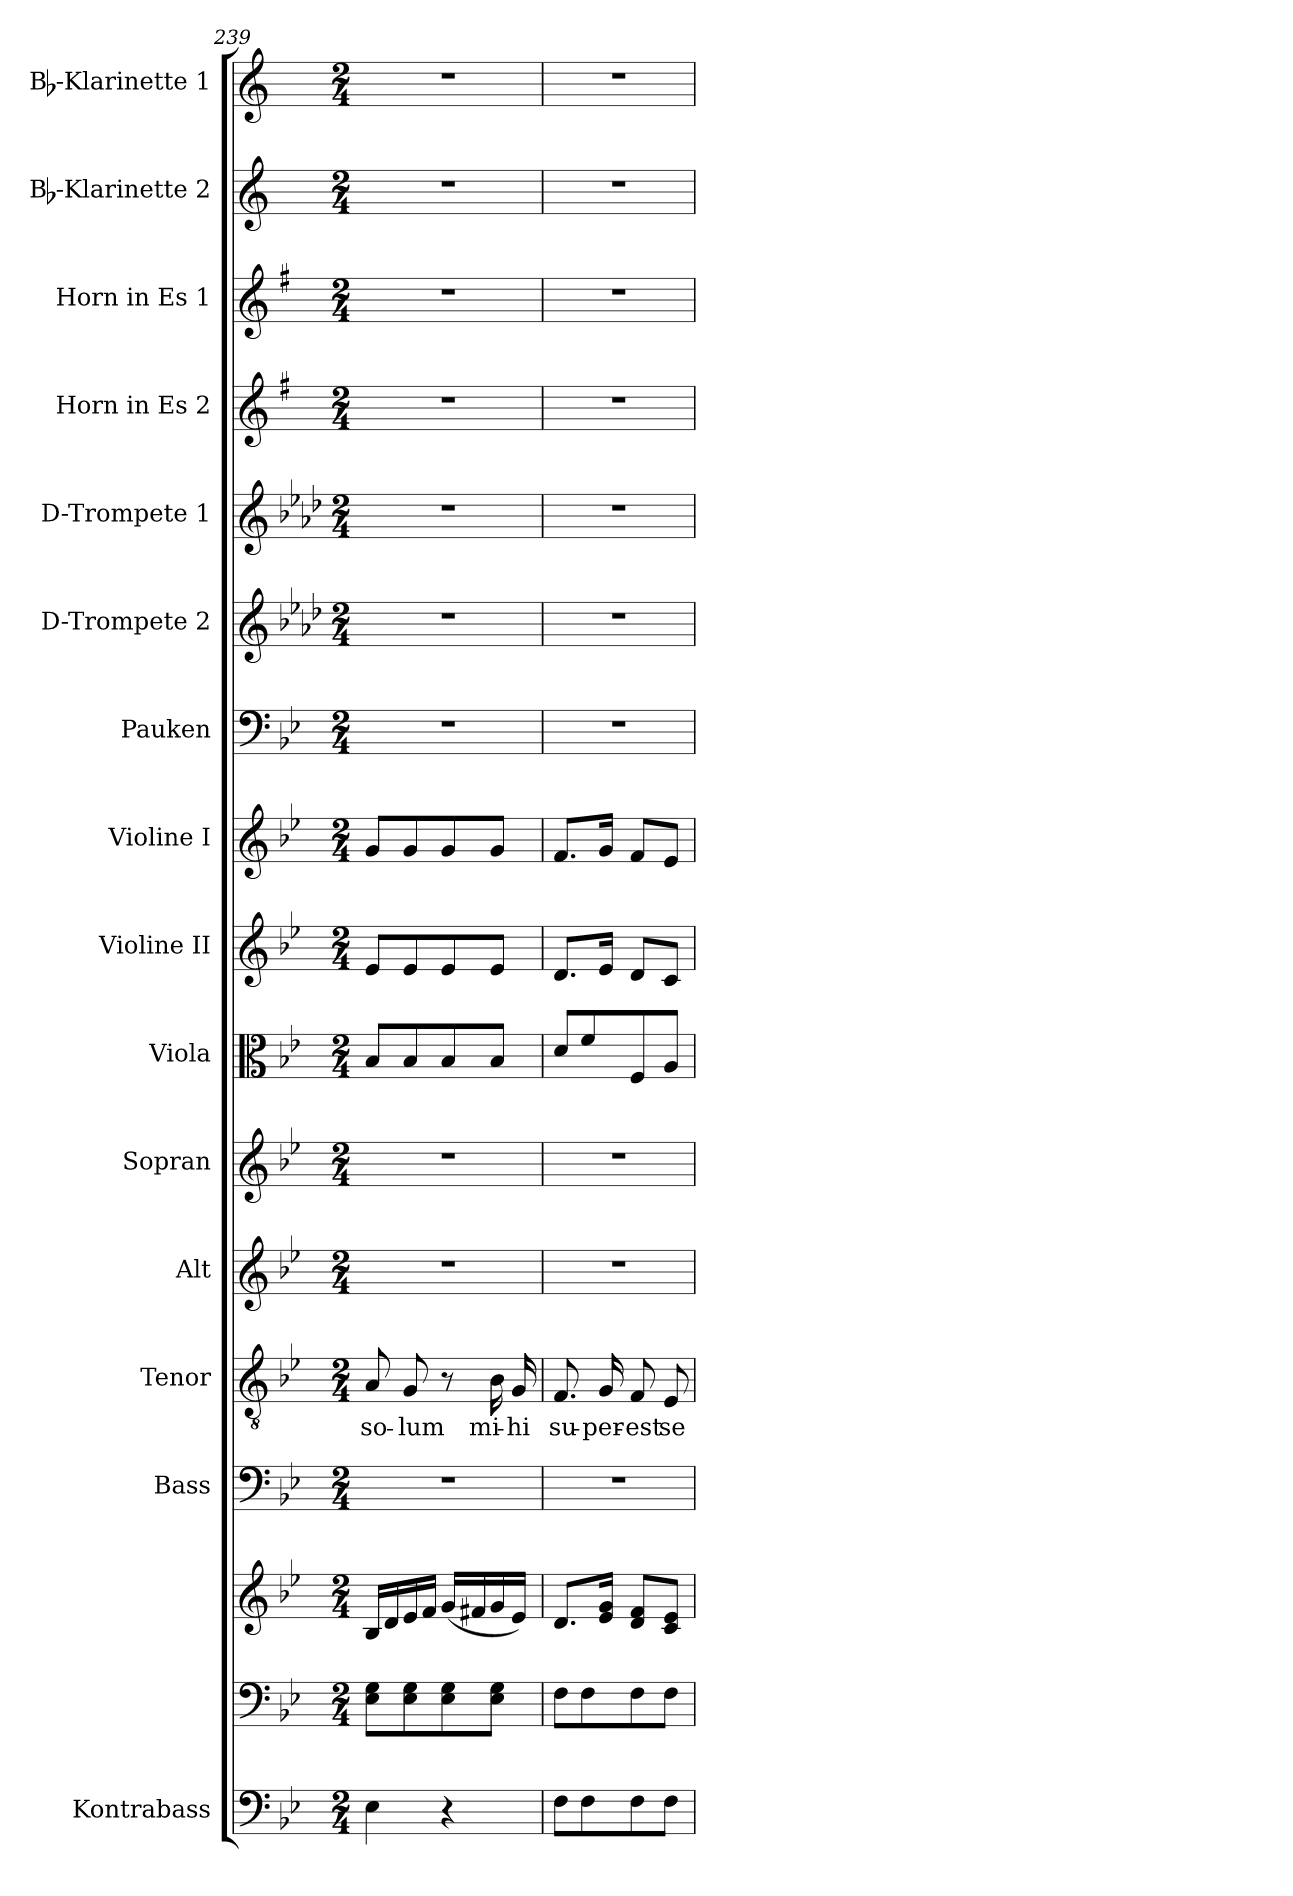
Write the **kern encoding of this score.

**kern	**kern	**kern	**kern	**kern	**text	**kern	**kern	**kern	**kern	**kern	**kern	**kern	**kern	**kern	**kern	**kern	**kern
*part16	*part15	*part15	*part14	*part13	*part13	*part12	*part11	*part10	*part9	*part8	*part7	*part6	*part5	*part4	*part3	*part2	*part1
*staff17	*staff16	*staff15	*staff14	*staff13	*staff13	*staff12	*staff11	*staff10	*staff9	*staff8	*staff7	*staff6	*staff5	*staff4	*staff3	*staff2	*staff1
*I"Kontrabass	*	*	*I"Bass	*I"Tenor	*	*I"Alt	*I"Sopran	*I"Viola	*I"Violine II	*I"Violine I	*I"Pauken	*I"D-Trompete 2	*I"D-Trompete 1	*I"Horn in Es 2	*I"Horn in Es 1	*I"Bb-Klarinette 2	*I"Bb-Klarinette 1
*I'Kb.	*	*	*I'B.	*I'T.	*	*I'A.	*I'S.	*I'Vla.	*I'Vl. II	*I'Vl. I	*I'Pk.	*I'D Trp. 2	*I'D Trp. 1	*	*	*I'Bb Kl. 2	*I'Bb Kl. 1
*clefF4	*clefF4	*clefG2	*clefF4	*clefGv2	*	*clefG2	*clefG2	*clefC3	*clefG2	*clefG2	*clefF4	*clefG2	*clefG2	*clefG2	*clefG2	*clefG2	*clefG2
*ITrd7c12	*	*	*	*	*	*	*	*	*	*	*	*ITrd-1c-2	*ITrd-1c-2	*ITrd5c9	*ITrd5c9	*ITrd1c2	*ITrd1c2
*k[b-e-]	*k[b-e-]	*k[b-e-]	*k[b-e-]	*k[b-e-]	*	*k[b-e-]	*k[b-e-]	*k[b-e-]	*k[b-e-]	*k[b-e-]	*k[b-e-]	*k[b-e-]	*k[b-e-]	*k[b-e-]	*k[b-e-]	*k[b-e-]	*k[b-e-]
*B-:	*B-:	*B-:	*B-:	*B-:	*	*B-:	*B-:	*B-:	*B-:	*B-:	*B-:	*B-:	*B-:	*B-:	*B-:	*B-:	*B-:
*M2/4	*M2/4	*M2/4	*M2/4	*M2/4	*	*M2/4	*M2/4	*M2/4	*M2/4	*M2/4	*M2/4	*M2/4	*M2/4	*M2/4	*M2/4	*M2/4	*M2/4
=239	=239	=239	=239	=239	=239	=239	=239	=239	=239	=239	=239	=239	=239	=239	=239	=239	=239
!	!	!	!	!	!LO:LY:b	!	!	!	!	!	!	!	!	!	!	!	!
4EE-\	8E-\ 8G\L	16B-/LL	2r	8A/	so-	2r	2r	8B-/L	8e-/L	8g/L	2r	2r	2r	2r	2r	2r	2r
.	.	16d/	.	.	.	.	.	.	.	.	.	.	.	.	.	.	.
!	!	!	!	!	!LO:LY:b	!	!	!	!	!	!	!	!	!	!	!	!
.	8E-\ 8G\	16e-/	.	8G/	-lum	.	.	8B-/	8e-/	8g/	.	.	.	.	.	.	.
.	.	16f/JJ	.	.	.	.	.	.	.	.	.	.	.	.	.	.	.
4r	8E-\ 8G\	(<16g/LL	.	8r	.	.	.	8B-/	8e-/	8g/	.	.	.	.	.	.	.
.	.	16f#X/	.	.	.	.	.	.	.	.	.	.	.	.	.	.	.
!	!	!	!	!	!LO:LY:b	!	!	!	!	!	!	!	!	!	!	!	!
.	8E-\ 8G\J	16g/	.	16B-\	mi-	.	.	8B-/J	8e-/J	8g/J	.	.	.	.	.	.	.
!	!	!	!	!	!LO:LY:b	!	!	!	!	!	!	!	!	!	!	!	!
.	.	16e-/JJ)	.	16G/	-hi	.	.	.	.	.	.	.	.	.	.	.	.
!!LO:PB:g=z
=240	=240	=240	=240	=240	=240	=240	=240	=240	=240	=240	=240	=240	=240	=240	=240	=240	=240
!	!	!	!	!	!LO:LY:b	!	!	!	!	!	!	!	!	!	!	!	!
8FF\L	8F\L	8.d/L	2r	8.F/	su-	2r	2r	8d/L	8.d/L	8.f/L	2r	2r	2r	2r	2r	2r	2r
8FF\	8F\	.	.	.	.	.	.	8f/	.	.	.	.	.	.	.	.	.
!	!	!	!	!	!LO:LY:b	!	!	!	!	!	!	!	!	!	!	!	!
.	.	16e-/ 16g/Jk	.	16G/	-per-	.	.	.	16e-/Jk	16g/Jk	.	.	.	.	.	.	.
!	!	!	!	!	!LO:LY:b	!	!	!	!	!	!	!	!	!	!	!	!
8FF\	8F\	8d/ 8f/L	.	8F/	-est	.	.	8F/	8d/L	8f/L	.	.	.	.	.	.	.
!	!	!	!	!	!LO:LY:b	!	!	!	!	!	!	!	!	!	!	!	!
8FF\J	8F\J	8c/ 8e-/J	.	8E-/	se-	.	.	8A/J	8c/J	8e-/J	.	.	.	.	.	.	.
=	=	=	=	=	=	=	=	=	=	=	=	=	=	=	=	=	=
*-	*-	*-	*-	*-	*-	*-	*-	*-	*-	*-	*-	*-	*-	*-	*-	*-	*-
